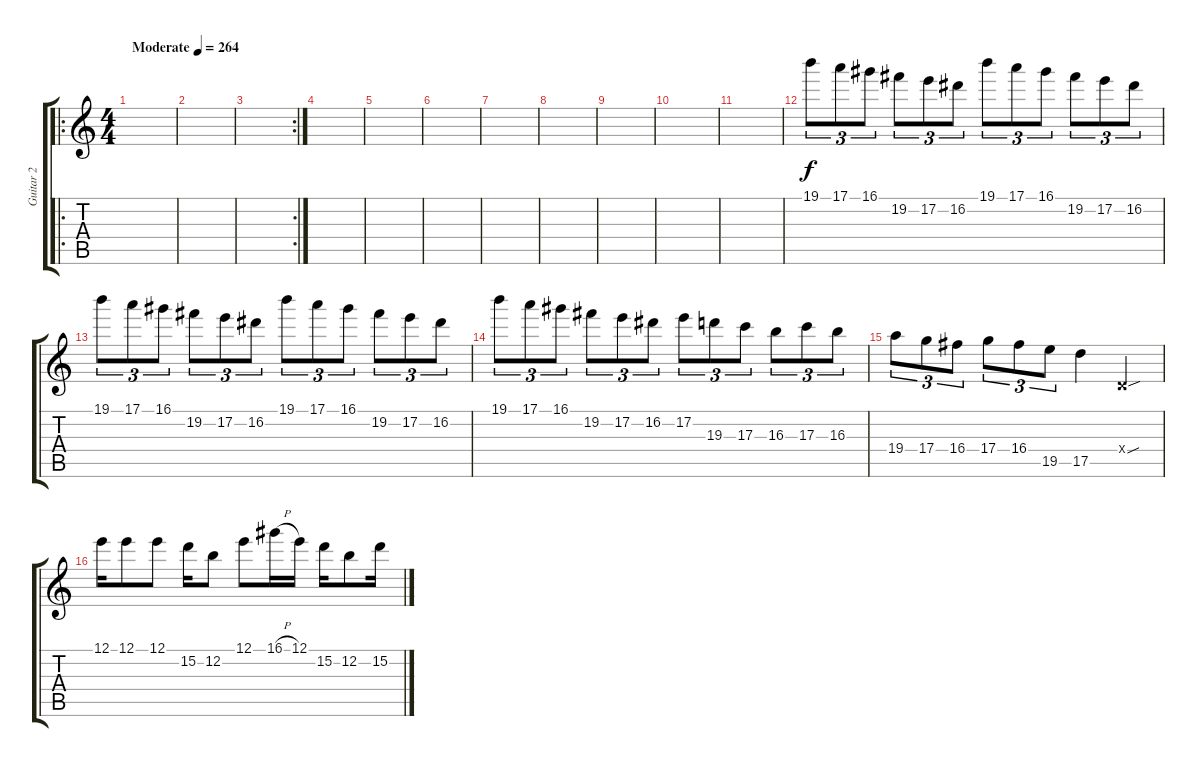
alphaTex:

\track ("Guitar 2" "Guitar 2") {instrument distortionguitar}
\staff {score tabs}
\tuning (E4 B3 G3 D3 A2 E2) {hide}
\ro
\ts (4 4)
\tempo (264 "Moderate")
\clef g2
\ks c
|
|
\rc 2
|
|
|
|
|
|
|
|
|
19.1.8{tu (3 2)} 17.1.8{tu (3 2)} 16.1.8{tu (3 2)} 19.2.8{tu (3 2)} 17.2.8{tu (3 2)} 16.2.8{tu (3 2)} 19.1.8{tu (3 2)} 17.1.8{tu (3 2)} 16.1.8{tu (3 2)} 19.2.8{tu (3 2)} 17.2.8{tu (3 2)} 16.2.8{tu (3 2)} |
19.1.8{tu (3 2)} 17.1.8{tu (3 2)} 16.1.8{tu (3 2)} 19.2.8{tu (3 2)} 17.2.8{tu (3 2)} 16.2.8{tu (3 2)} 19.1.8{tu (3 2)} 17.1.8{tu (3 2)} 16.1.8{tu (3 2)} 19.2.8{tu (3 2)} 17.2.8{tu (3 2)} 16.2.8{tu (3 2)} |
19.1.8{tu (3 2)} 17.1.8{tu (3 2)} 16.1.8{tu (3 2)} 19.2.8{tu (3 2)} 17.2.8{tu (3 2)} 16.2.8{tu (3 2)} 17.2.8{tu (3 2)} 19.3.8{tu (3 2)} 17.3.8{tu (3 2)} 16.3.8{tu (3 2)} 17.3.8{tu (3 2)} 16.3.8{tu (3 2)} |
19.4.8{tu (3 2)} 17.4.8{tu (3 2)} 16.4.8{tu (3 2)} 17.4.8{tu (3 2)} 16.4.8{tu (3 2)} 19.5.8{tu (3 2)} 17.5.4 0.4{sou x}.4 |
12.1.16 12.1.8 12.1.8 15.2.16 12.2.8 12.1.8 16.1{h}.16 12.1.16 15.2.16 12.2.8 15.2.16
